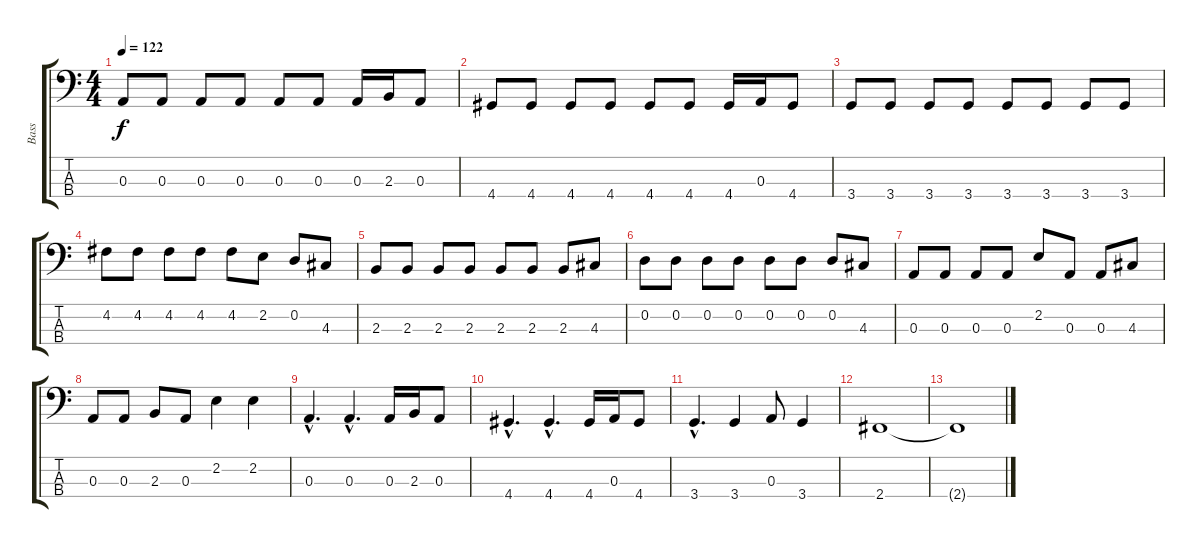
\track ("Bass" "Bass") {instrument electricbassfinger}
\staff {score tabs}
\tuning (G2 D2 A1 E1) {hide}
\ts (4 4)
\tempo 122
\clef f4
\ks c
0.3.8{dy f} 0.3.8 0.3.8 0.3.8 0.3.8 0.3.8 0.3.16 2.3.16 0.3.8 |
4.4.8 4.4.8 4.4.8 4.4.8 4.4.8 4.4.8 4.4.16 0.3.16 4.4.8 |
3.4.8 3.4.8 3.4.8 3.4.8 3.4.8 3.4.8 3.4.8 3.4.8 |
4.2.8 4.2.8 4.2.8 4.2.8 4.2.8 2.2.8 0.2.8 4.3.8 |
2.3.8 2.3.8 2.3.8 2.3.8 2.3.8 2.3.8 2.3.8 4.3.8 |
0.2.8 0.2.8 0.2.8 0.2.8 0.2.8 0.2.8 0.2.8 4.3.8 |
0.3.8 0.3.8 0.3.8 0.3.8 2.2.8 0.3.8 0.3.8 4.3.8 |
0.3.8 0.3.8 2.3.8 0.3.8 2.2.4 2.2.4 |
0.3{hac}.4{d} 0.3{hac}.4{d} 0.3.16 2.3.16 0.3.8 |
4.4{hac}.4{d} 4.4{hac}.4{d} 4.4.16 0.3.16 4.4.8 |
3.4{hac}.4{d} 3.4.4 0.3.8 3.4.4 |
2.4.1 |
2.4{t}.1
